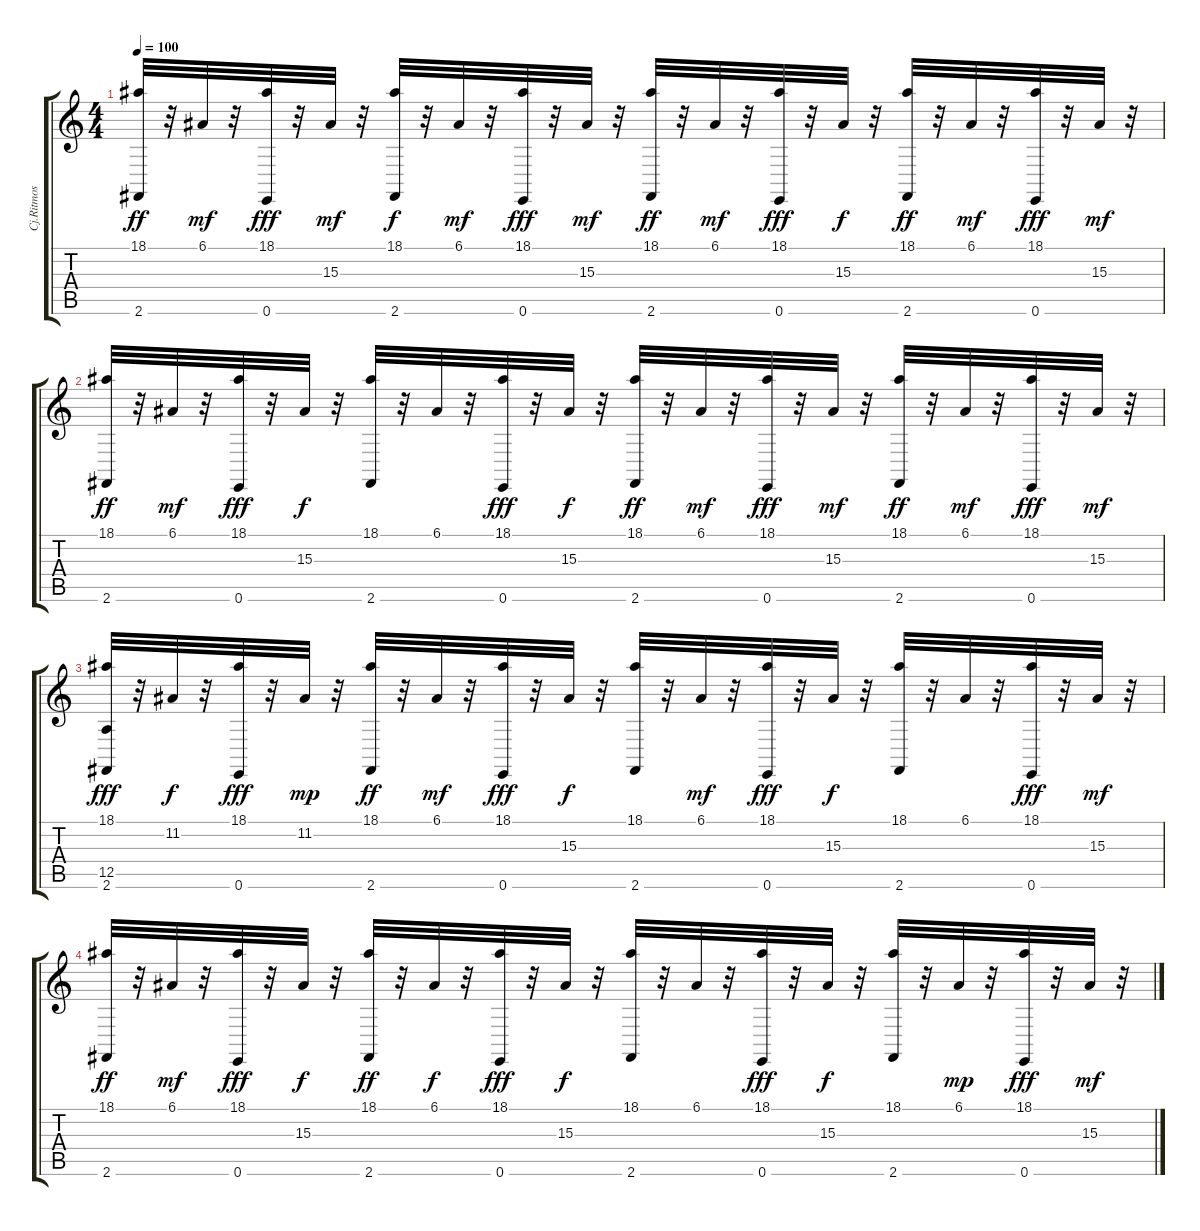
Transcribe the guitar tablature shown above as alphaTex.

\track ("Cj.Ritmos" "Cj.Ritmos") {instrument acousticgrandpiano}
\staff {score tabs}
\tuning (E4 B3 G3 D3 A2 E2) {hide}
\ts (4 4)
\tempo 100
\clef g2
\ks c
(18.1 2.6).32{dy ff} r.32 6.1.32{dy mf} r.32 (18.1 0.6).32{dy fff} r.32 15.3.32{dy mf} r.32 (18.1 2.6).32{dy f} r.32 6.1.32{dy mf} r.32 (18.1 0.6).32{dy fff} r.32 15.3.32{dy mf} r.32 (18.1 2.6).32{dy ff} r.32 6.1.32{dy mf} r.32 (18.1 0.6).32{dy fff} r.32 15.3.32{dy f} r.32 (18.1 2.6).32{dy ff} r.32 6.1.32{dy mf} r.32 (18.1 0.6).32{dy fff} r.32 15.3.32{dy mf} r.32 |
(18.1 2.6).32{dy ff} r.32 6.1.32{dy mf} r.32 (18.1 0.6).32{dy fff} r.32 15.3.32{dy f} r.32 (18.1 2.6).32 r.32 6.1.32 r.32 (18.1 0.6).32{dy fff} r.32 15.3.32{dy f} r.32 (18.1 2.6).32{dy ff} r.32 6.1.32{dy mf} r.32 (18.1 0.6).32{dy fff} r.32 15.3.32{dy mf} r.32 (18.1 2.6).32{dy ff} r.32 6.1.32{dy mf} r.32 (18.1 0.6).32{dy fff} r.32 15.3.32{dy mf} r.32 |
(18.1 12.5 2.6).32{dy fff} r.32 11.2.32{dy f} r.32 (18.1 0.6).32{dy fff} r.32 11.2.32{dy mp} r.32 (18.1 2.6).32{dy ff} r.32 6.1.32{dy mf} r.32 (18.1 0.6).32{dy fff} r.32 15.3.32{dy f} r.32 (18.1 2.6).32 r.32 6.1.32{dy mf} r.32 (18.1 0.6).32{dy fff} r.32 15.3.32{dy f} r.32 (18.1 2.6).32 r.32 6.1.32 r.32 (18.1 0.6).32{dy fff} r.32 15.3.32{dy mf} r.32 |
(18.1 2.6).32{dy ff} r.32 6.1.32{dy mf} r.32 (18.1 0.6).32{dy fff} r.32 15.3.32{dy f} r.32 (18.1 2.6).32{dy ff} r.32 6.1.32{dy f} r.32 (18.1 0.6).32{dy fff} r.32 15.3.32{dy f} r.32 (18.1 2.6).32 r.32 6.1.32 r.32 (18.1 0.6).32{dy fff} r.32 15.3.32{dy f} r.32 (18.1 2.6).32 r.32 6.1.32{dy mp} r.32 (18.1 0.6).32{dy fff} r.32 15.3.32{dy mf} r.32
